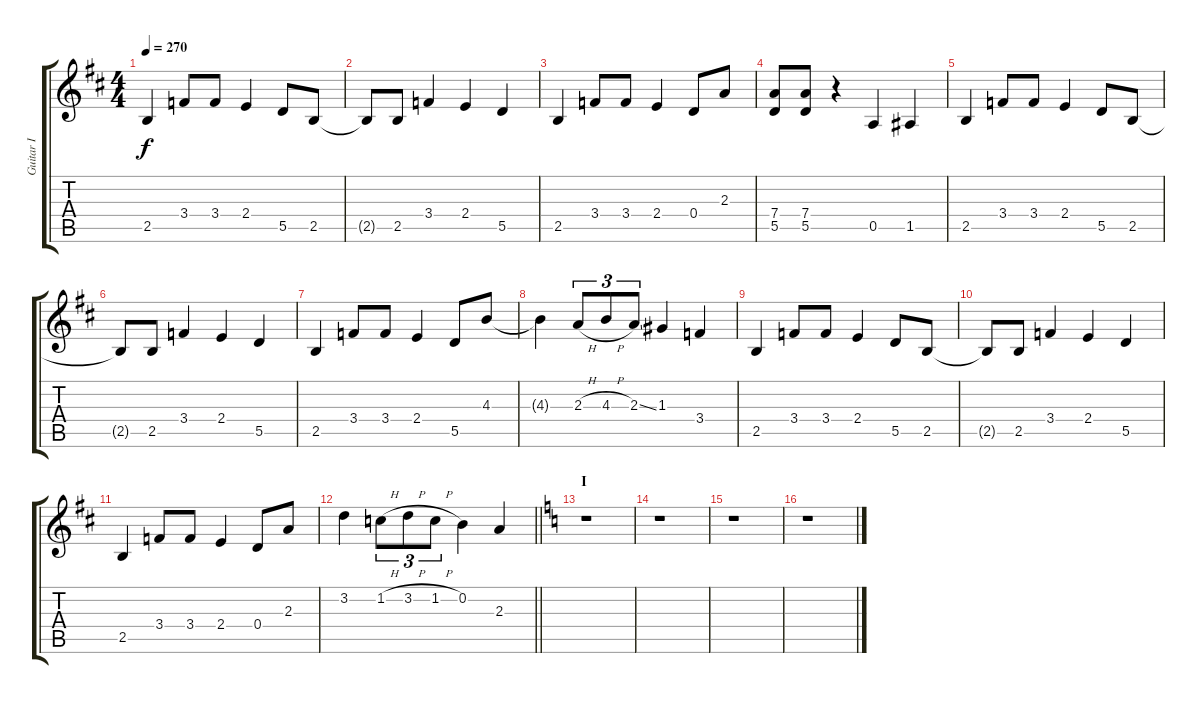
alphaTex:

\track ("Guitar I" "Guitar I") {instrument overdrivenguitar}
\staff {score tabs}
\tuning (E4 B3 G3 D3 A2 E2) {hide}
\ts (4 4)
\tempo 270
\clef g2
\ks d
2.5.4{dy f} 3.4.8 3.4.8 2.4.4 5.5.8 2.5.8 |
2.5{t}.8 2.5.8 3.4.4 2.4.4 5.5.4 |
2.5.4 3.4.8 3.4.8 2.4.4 0.4.8 2.3.8 |
(7.4 5.5).8 (7.4 5.5).8 r.4 0.5.4 1.5.4 |
2.5.4 3.4.8 3.4.8 2.4.4 5.5.8 2.5.8 |
2.5{t}.8 2.5.8 3.4.4 2.4.4 5.5.4 |
2.5.4 3.4.8 3.4.8 2.4.4 5.5.8 4.3.8 |
4.3{t}.4 2.3{h}.8{tu (3 2)} 4.3{h}.8{tu (3 2)} 2.3{ss}.8{tu (3 2)} 1.3.4 3.4.4 |
2.5.4 3.4.8 3.4.8 2.4.4 5.5.8 2.5.8 |
2.5{t}.8 2.5.8 3.4.4 2.4.4 5.5.4 |
2.5.4 3.4.8 3.4.8 2.4.4 0.4.8 2.3.8 |
\barLineRight lightlight
3.2.4 1.2{h}.8{tu (3 2)} 3.2{h}.8{tu (3 2)} 1.2{h}.8{tu (3 2)} 0.2.4 2.3.4 |
\section ("" "I")
\ks c
r.1 |
r.1 |
r.1 |
r.1
